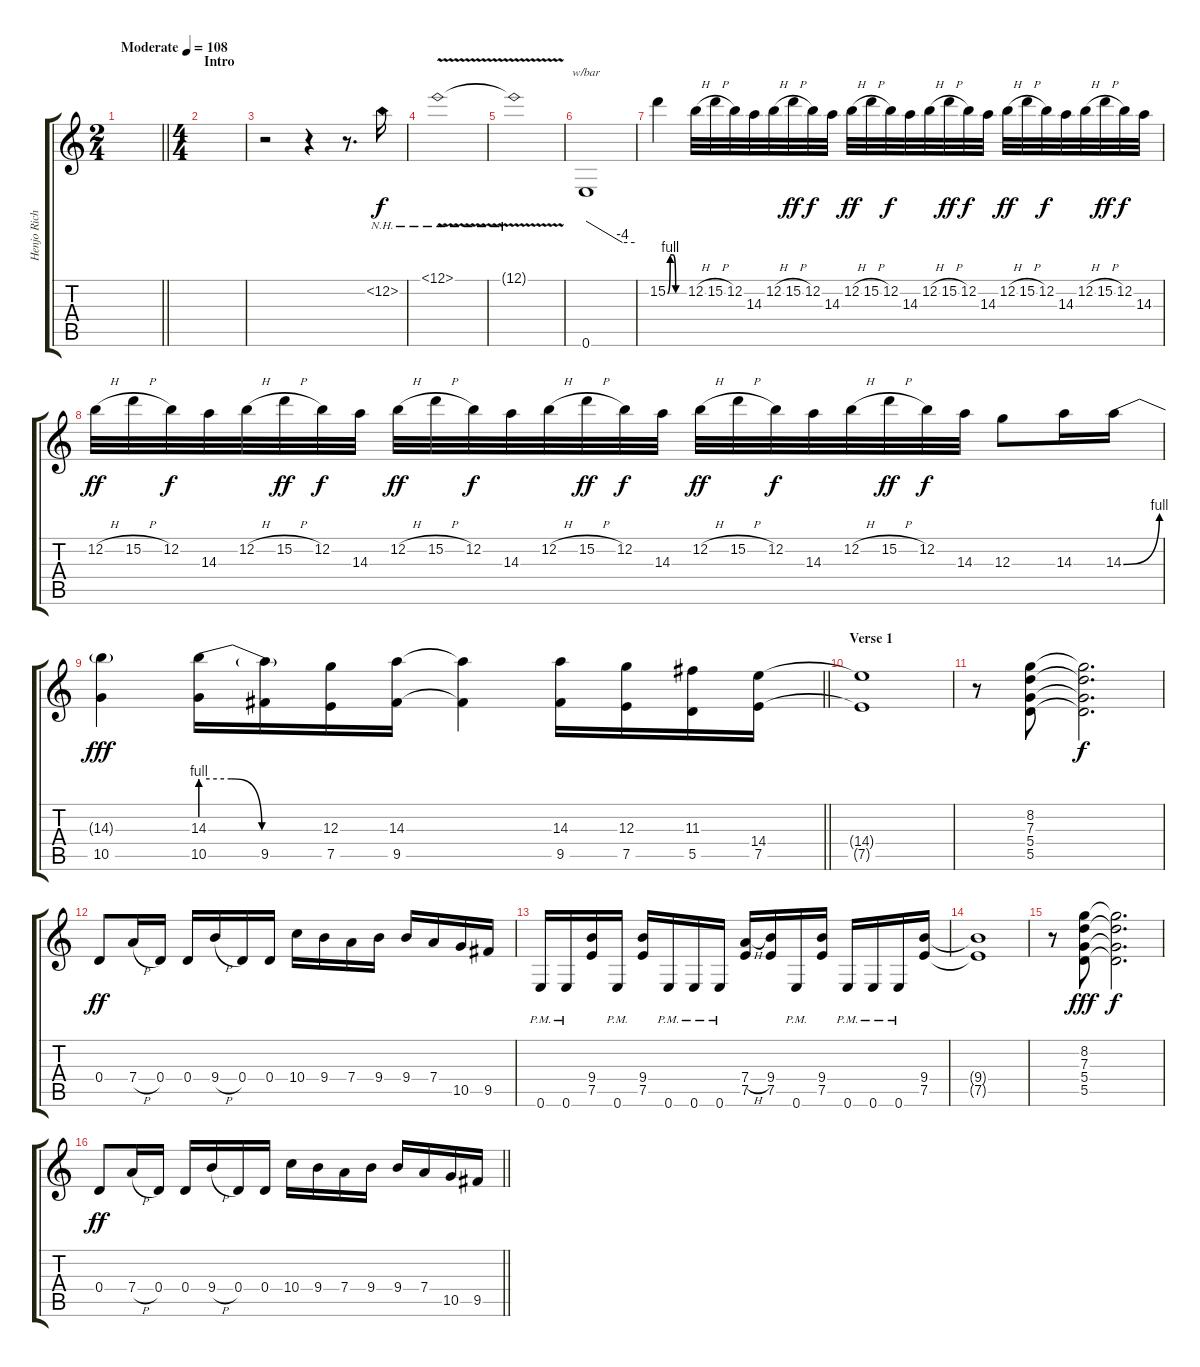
\track ("Henjo Richter Guitar" "Henjo Rich") {instrument distortionguitar}
\staff {score tabs}
\tuning (E4 B3 G3 D3 A2 E2) {hide}
\ts (2 4)
\tempo (108 "Moderate")
\clef g2
\barLineRight lightlight
\ks c
|
\ts (4 4)
\section ("" "Intro")
|
r.2 r.4 r.8{d} 12.2{nh}.16 |
12.1{nh v}.1 |
12.1{nh v t}.1 |
0.6.1{tbe (custom default 0 0 45 -16 60 -16)} |
15.2{be (custom 0 0 10 4 20 4 30 0 60 0)}.4 12.2{h}.32 15.2{h}.32 12.2.32{dy f} 14.3.32 12.2{h}.32 15.2{h}.32{dy ff} 12.2.32{dy f} 14.3.32 12.2{h}.32{dy ff} 15.2{h}.32 12.2.32{dy f} 14.3.32 12.2{h}.32 15.2{h}.32{dy ff} 12.2.32{dy f} 14.3.32 12.2{h}.32{dy ff} 15.2{h}.32 12.2.32{dy f} 14.3.32 12.2{h}.32 15.2{h}.32{dy ff} 12.2.32{dy f} 14.3.32 |
12.2{h}.32{dy ff} 15.2{h}.32 12.2.32{dy f} 14.3.32 12.2{h}.32 15.2{h}.32{dy ff} 12.2.32{dy f} 14.3.32 12.2{h}.32{dy ff} 15.2{h}.32 12.2.32{dy f} 14.3.32 12.2{h}.32 15.2{h}.32{dy ff} 12.2.32{dy f} 14.3.32 12.2{h}.32{dy ff} 15.2{h}.32 12.2.32{dy f} 14.3.32 12.2{h}.32 15.2{h}.32{dy ff} 12.2.32{dy f} 14.3.32 12.3.8 14.3.16 14.3{be (bend 0 0 60 4)}.16 |
\barLineRight lightlight
(14.3{t} 10.5).4{dy fff} (14.3{be (custom 0 4 15 4 30 0 60 0)} 10.5).16 (14.3{t} 9.5).16 (12.3 7.5).16 (14.3 9.5).16 (14.3{t} 9.5{t}).4 (14.3 9.5).16 (12.3 7.5).16 (11.3 5.5).16 (14.4 7.5).16 |
\section ("" "Verse 1")
(14.4{t} 7.5{t}).1 |
r.8 (8.2 7.3 5.4 5.5).8 (8.2{t} 7.3{t} 5.4{t} 5.5{t}).2{d dy f} |
0.4.8{dy ff} 7.4{h}.16 0.4.16 0.4.16 9.4{h}.16 0.4.16 0.4.16 10.4.16 9.4.16 7.4.16 9.4.16 9.4.16 7.4.16 10.5.16 9.5.16 |
0.6{pm}.16 0.6{pm}.16 (9.4 7.5).16 0.6{pm}.16 (9.4 7.5).16 0.6{pm}.16 0.6{pm}.16 0.6{pm}.16 (7.4{h} 7.5).16 (9.4 7.5).16 0.6{pm}.16 (9.4 7.5).16 0.6{pm}.16 0.6{pm}.16 0.6{pm}.16 (9.4 7.5).16 |
(9.4{t} 7.5{t}).1 |
r.8 (8.2 7.3 5.4 5.5).8{dy fff} (8.2{t} 7.3{t} 5.4{t} 5.5{t}).2{d dy f} |
\barLineRight lightlight
0.4.8{dy ff} 7.4{h}.16 0.4.16 0.4.16 9.4{h}.16 0.4.16 0.4.16 10.4.16 9.4.16 7.4.16 9.4.16 9.4.16 7.4.16 10.5.16 9.5.16
